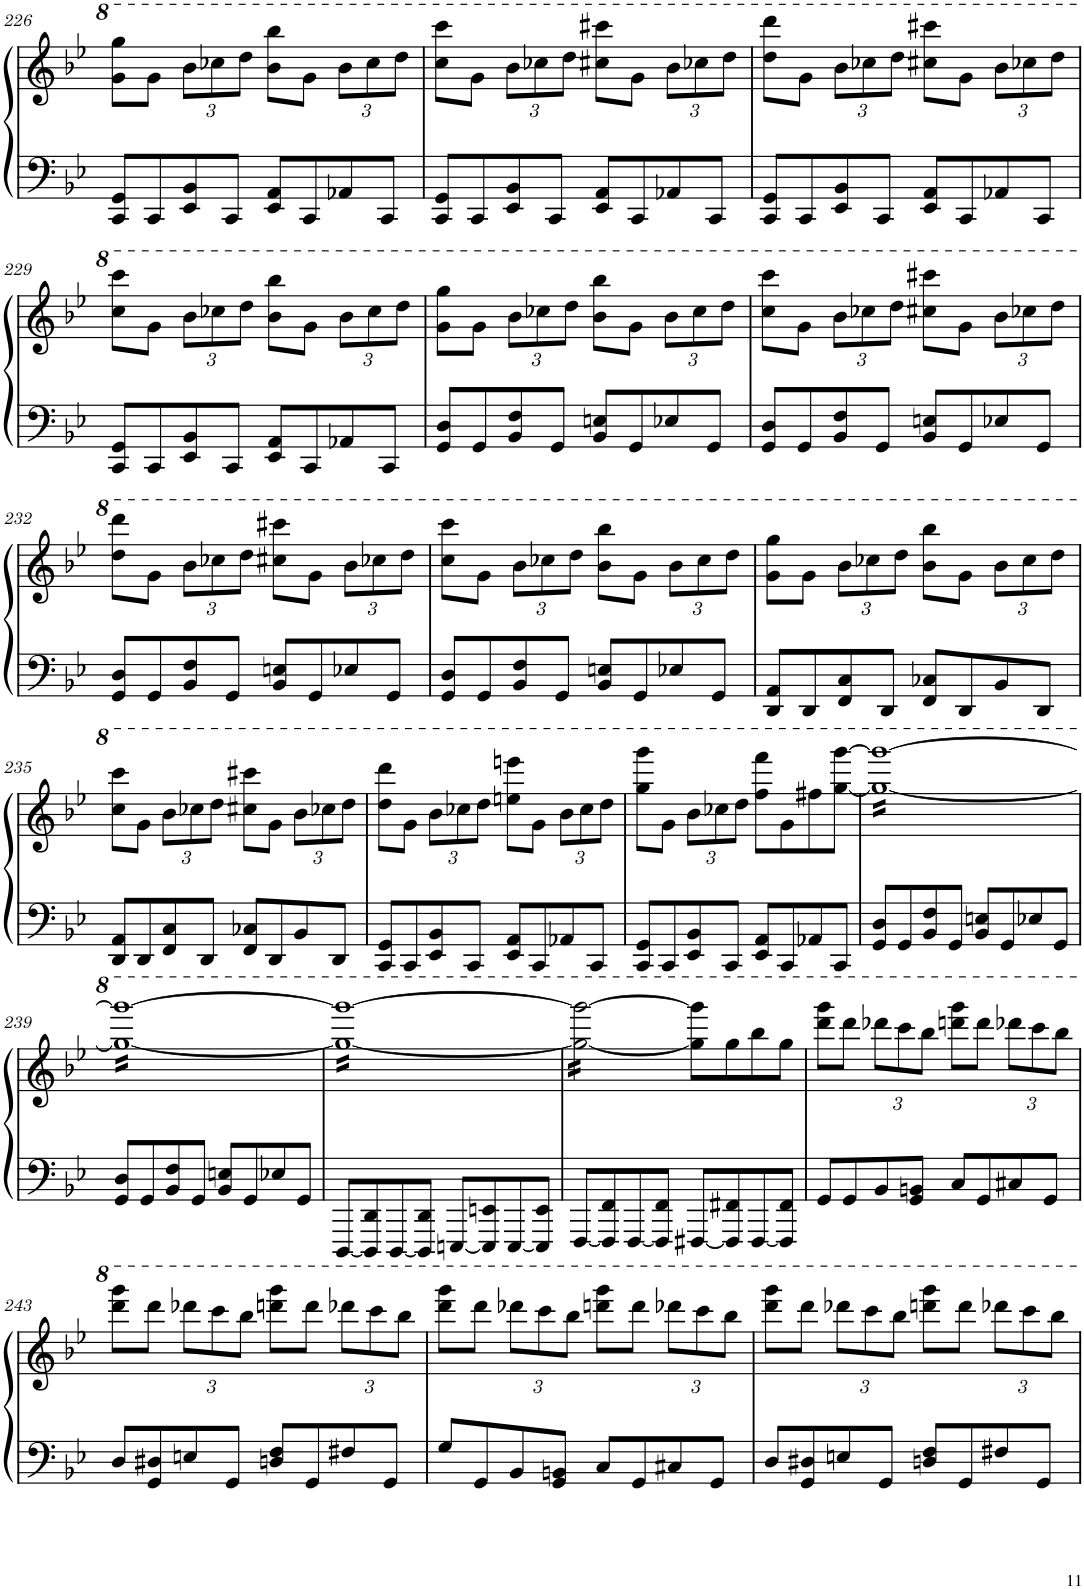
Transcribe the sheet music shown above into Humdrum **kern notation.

**kern	**kern
*part1	*part1
*staff2	*staff1
*I"Upright Piano	*
*I'Pno.	*
!!LO:PB:g=z
*clefF4	*clefG2
*k[b-e-]	*k[b-e-]
*M4/4	*M4/4
=226	=226
8CC/ 8GG/L	8gg\ 8ggg\L
8CC/	8gg\J
*	*Xbrackettup
8EE-/ 8BB-/	12bb-\L
.	12ccc-X\
8CC/J	.
.	12ddd\J
8EE-/ 8AA/L	8bb-\ 8bbb-\L
8CC/	8gg\J
8AA-X/	12bb-\L
.	12ccc-\
8CC/J	.
.	12ddd\J
=227	=227
8CC/ 8GG/L	8ccc\ 8cccc\L
8CC/	8gg\J
8EE-/ 8BB-/	12bb-\L
.	12ccc-X\
8CC/J	.
.	12ddd\J
8EE-/ 8AA/L	8ccc#X\ 8cccc#X\L
8CC/	8gg\J
8AA-X/	12bb-\L
.	12ccc-X\
8CC/J	.
.	12ddd\J
=228	=228
8CC/ 8GG/L	8ddd\ 8dddd\L
8CC/	8gg\J
8EE-/ 8BB-/	12bb-\L
.	12ccc-X\
8CC/J	.
.	12ddd\J
8EE-/ 8AA/L	8ccc#X\ 8cccc#X\L
8CC/	8gg\J
8AA-X/	12bb-\L
.	12ccc-X\
8CC/J	.
.	12ddd\J
!!LO:LB:g=z
=229	=229
8CC/ 8GG/L	8ccc\ 8cccc\L
8CC/	8gg\J
8EE-/ 8BB-/	12bb-\L
.	12ccc-X\
8CC/J	.
.	12ddd\J
8EE-/ 8AA/L	8bb-\ 8bbb-\L
8CC/	8gg\J
8AA-X/	12bb-\L
.	12ccc-\
8CC/J	.
.	12ddd\J
=230	=230
8GG/ 8D/L	8gg\ 8ggg\L
8GG/	8gg\J
8BB-/ 8F/	12bb-\L
.	12ccc-X\
8GG/J	.
.	12ddd\J
8BB-/ 8En/L	8bb-\ 8bbb-\L
8GG/	8gg\J
8E-X/	12bb-\L
.	12ccc-\
8GG/J	.
.	12ddd\J
=231	=231
8GG/ 8D/L	8ccc\ 8cccc\L
8GG/	8gg\J
8BB-/ 8F/	12bb-\L
.	12ccc-X\
8GG/J	.
.	12ddd\J
8BB-/ 8En/L	8ccc#X\ 8cccc#X\L
8GG/	8gg\J
8E-X/	12bb-\L
.	12ccc-X\
8GG/J	.
.	12ddd\J
!!LO:LB:g=z
=232	=232
8GG/ 8D/L	8ddd\ 8dddd\L
8GG/	8gg\J
8BB-/ 8F/	12bb-\L
.	12ccc-X\
8GG/J	.
.	12ddd\J
8BB-/ 8En/L	8ccc#X\ 8cccc#X\L
8GG/	8gg\J
8E-X/	12bb-\L
.	12ccc-X\
8GG/J	.
.	12ddd\J
=233	=233
8GG/ 8D/L	8ccc\ 8cccc\L
8GG/	8gg\J
8BB-/ 8F/	12bb-\L
.	12ccc-X\
8GG/J	.
.	12ddd\J
8BB-/ 8En/L	8bb-\ 8bbb-\L
8GG/	8gg\J
8E-X/	12bb-\L
.	12ccc-\
8GG/J	.
.	12ddd\J
=234	=234
8DD/ 8AA/L	8gg\ 8ggg\L
8DD/	8gg\J
8FF/ 8C/	12bb-\L
.	12ccc-X\
8DD/J	.
.	12ddd\J
8FF/ 8C-X/L	8bb-\ 8bbb-\L
8DD/	8gg\J
8BB-/	12bb-\L
.	12ccc-\
8DD/J	.
.	12ddd\J
!!LO:LB:g=z
=235	=235
8DD/ 8AA/L	8ccc\ 8cccc\L
8DD/	8gg\J
8FF/ 8C/	12bb-\L
.	12ccc-X\
8DD/J	.
.	12ddd\J
8FF/ 8C-X/L	8ccc#X\ 8cccc#X\L
8DD/	8gg\J
8BB-/	12bb-\L
.	12ccc-X\
8DD/J	.
.	12ddd\J
=236	=236
8CC/ 8GG/L	8ddd\ 8dddd\L
8CC/	8gg\J
8EE-/ 8BB-/	12bb-\L
.	12ccc-X\
8CC/J	.
.	12ddd\J
8EE-/ 8AA/L	8eeen\ 8eeeen\L
8CC/	8gg\J
8AA-X/	12bb-\L
.	12ccc-\
8CC/J	.
.	12ddd\J
=237	=237
8CC/ 8GG/L	8ggg\ 8gggg\L
8CC/	8gg\J
8EE-/ 8BB-/	12bb-\L
.	12ccc-X\
8CC/J	.
.	12ddd\J
8EE-/ 8AA/L	8fff\ 8ffff\L
8CC/	8gg\
8AA-X/	8fff#X\
8CC/J	[8ggg\ [8gggg\J
=238	=238
*	*tremolo
8GG/ 8D/L	16ggg 16ggggLL
.	16ggg 16gggg
8GG/	16ggg 16gggg
.	16ggg 16gggg
8BB-/ 8F/	16ggg 16gggg
.	16ggg 16gggg
8GG/J	16ggg 16gggg
.	16ggg 16gggg
8BB-/ 8En/L	16ggg 16gggg
.	16ggg 16gggg
8GG/	16ggg 16gggg
.	16ggg 16gggg
8E-X/	16ggg 16gggg
.	16ggg 16gggg
8GG/J	16ggg 16gggg
.	16ggg 16ggggJJ
!!LO:LB:g=z
=239	=239
8GG/ 8D/L	16ggg 16ggggLL
.	16ggg 16gggg
8GG/	16ggg 16gggg
.	16ggg 16gggg
8BB-/ 8F/	16ggg 16gggg
.	16ggg 16gggg
8GG/J	16ggg 16gggg
.	16ggg 16gggg
8BB-/ 8En/L	16ggg 16gggg
.	16ggg 16gggg
8GG/	16ggg 16gggg
.	16ggg 16gggg
8E-X/	16ggg 16gggg
.	16ggg 16gggg
8GG/J	16ggg 16gggg
.	16ggg 16ggggJJ
=240	=240
[8DDD/L	16ggg 16ggggLL
.	16ggg 16gggg
8DDD/] 8DD/	16ggg 16gggg
.	16ggg 16gggg
[8DDD/	16ggg 16gggg
.	16ggg 16gggg
8DDD/] 8DD/J	16ggg 16gggg
.	16ggg 16gggg
[8EEEn/L	16ggg 16gggg
.	16ggg 16gggg
8EEE/] 8EEn/	16ggg 16gggg
.	16ggg 16gggg
[8EEE/	16ggg 16gggg
.	16ggg 16gggg
8EEE/] 8EE/J	16ggg 16gggg
.	16ggg 16ggggJJ
=241	=241
[8FFF/L	16ggg\ 16gggg\LL
.	16ggg\ 16gggg\
8FFF/] 8FF/	16ggg\ 16gggg\
.	16ggg\ 16gggg\
[8FFF/	16ggg\ 16gggg\
.	16ggg\ 16gggg\
8FFF/] 8FF/J	16ggg\ 16gggg\
.	16ggg\ 16gggg\JJ
*	*Xtremolo
[8FFF#X/L	8ggg\] 8gggg\]L
8FFF#/] 8FF#X/	8ggg\
[8FFF#/	8bbb-\
8FFF#/] 8FF#/J	8ggg\J
=242	=242
8GG/L	8dddd\ 8gggg\L
8GG/	8dddd\J
8BB-/	12dddd-X\L
.	12cccc\
8GG/ 8BBn/J	.
.	12bbb-\J
8C/L	8ddddn\ 8gggg\L
8GG/	8dddd\J
8C#X/	12dddd-X\L
.	12cccc\
8GG/J	.
.	12bbb-\J
!!LO:LB:g=z
=243	=243
8D/L	8dddd\ 8gggg\L
8GG/ 8D#X/	8dddd\J
8En/	12dddd-X\L
.	12cccc\
8GG/J	.
.	12bbb-\J
8Dn/ 8F/L	8ddddn\ 8gggg\L
8GG/	8dddd\J
8F#X/	12dddd-X\L
.	12cccc\
8GG/J	.
.	12bbb-\J
=244	=244
8G/L	8dddd\ 8gggg\L
8GG/	8dddd\J
8BB-/	12dddd-X\L
.	12cccc\
8GG/ 8BBn/J	.
.	12bbb-\J
8C/L	8ddddn\ 8gggg\L
8GG/	8dddd\J
8C#X/	12dddd-X\L
.	12cccc\
8GG/J	.
.	12bbb-\J
=245	=245
8D/L	8dddd\ 8gggg\L
8GG/ 8D#X/	8dddd\J
8En/	12dddd-X\L
.	12cccc\
8GG/J	.
.	12bbb-\J
8Dn/ 8F/L	8ddddn\ 8gggg\L
8GG/	8dddd\J
8F#X/	12dddd-X\L
.	12cccc\
8GG/J	.
.	12bbb-\J
=	=
*-	*-
